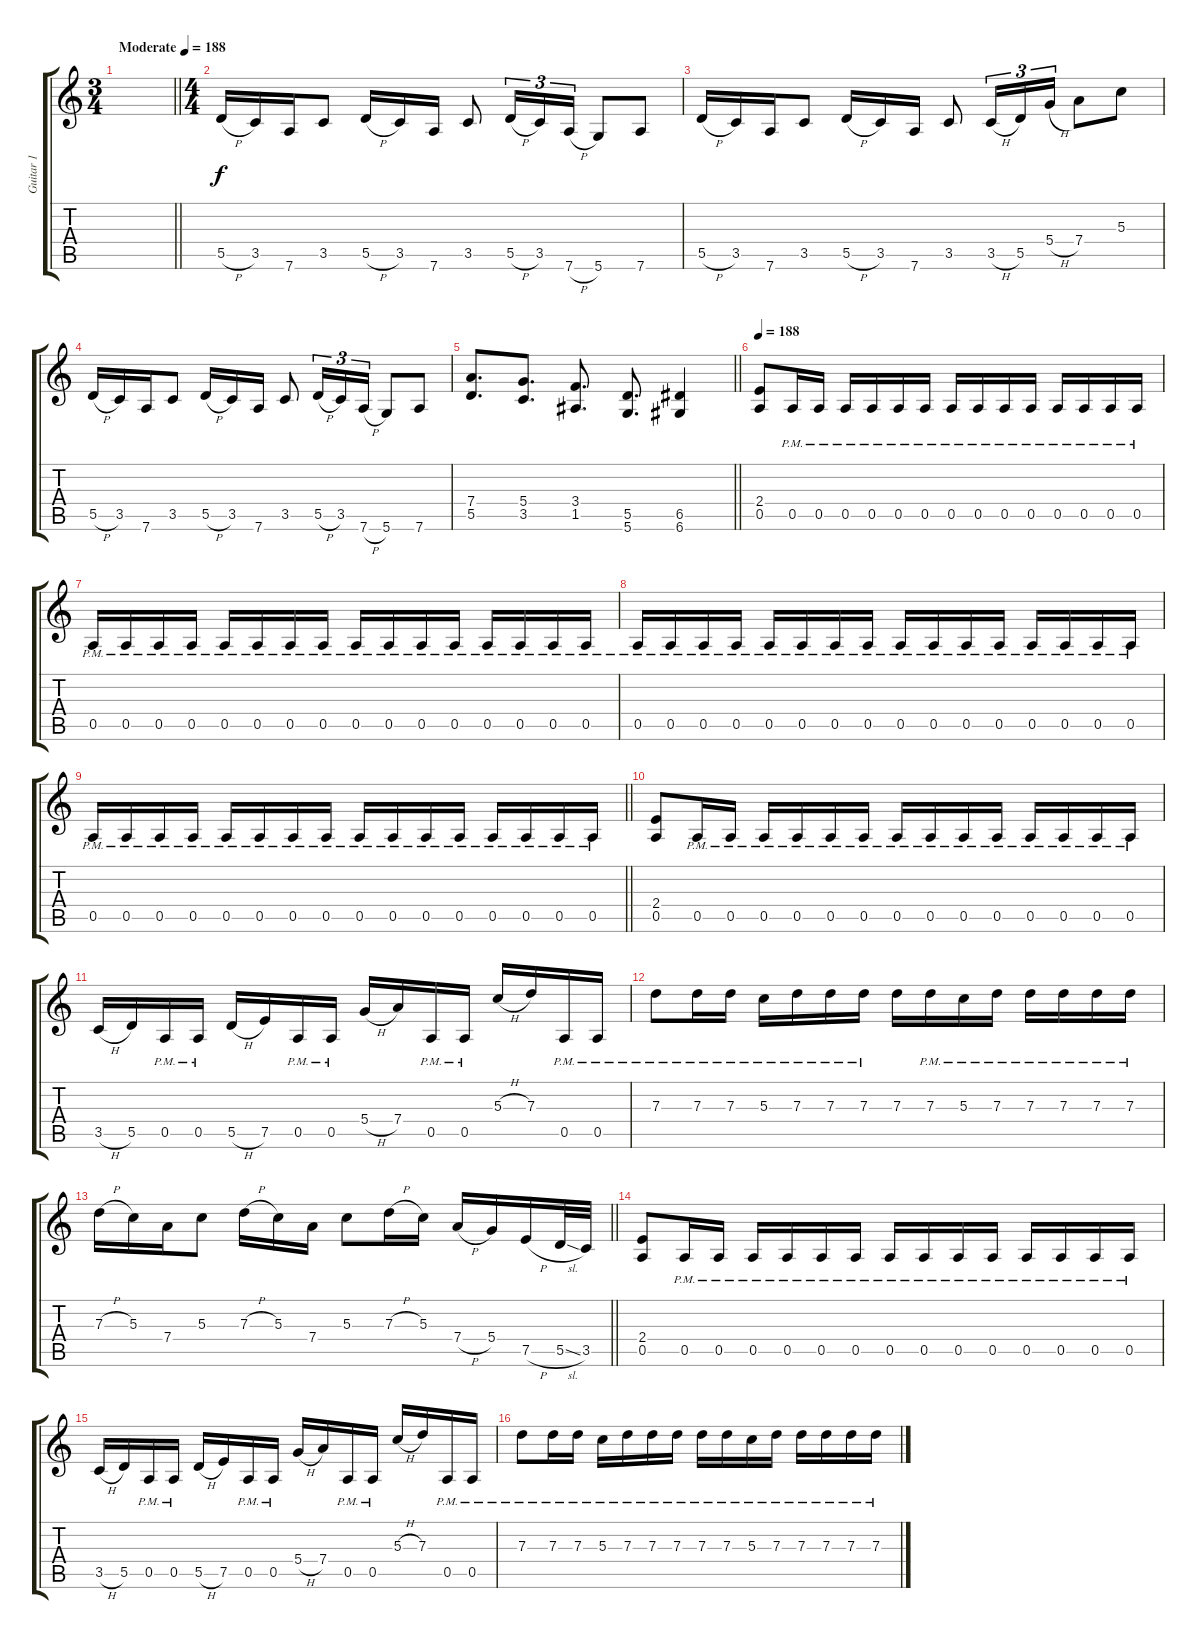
\track ("Guitar 1" "Guitar 1") {instrument distortionguitar}
\staff {score tabs}
\tuning (E4 B3 G3 D3 A2 D2) {hide}
\ts (3 4)
\tempo (188 "Moderate")
\tempo 155
\tempo (188 "Moderate")
\clef g2
\barLineRight lightlight
\ks c
|
\ts (4 4)
5.5{h}.16 3.5.16 7.6.16 3.5.8 5.5{h}.16 3.5.16 7.6.16 3.5.8 5.5{h}.16{tu (3 2)} 3.5.16{tu (3 2)} 7.6{h}.16{tu (3 2)} 5.6.8 7.6.8 |
5.5{h}.16 3.5.16 7.6.16 3.5.8 5.5{h}.16 3.5.16 7.6.16 3.5.8 3.5{h}.16{tu (3 2)} 5.5.16{tu (3 2)} 5.4{h}.16{tu (3 2)} 7.4.8 5.3.8 |
5.5{h}.16 3.5.16 7.6.16 3.5.8 5.5{h}.16 3.5.16 7.6.16 3.5.8 5.5{h}.16{tu (3 2)} 3.5.16{tu (3 2)} 7.6{h}.16{tu (3 2)} 5.6.8 7.6.8 |
\barLineRight lightlight
(7.4 5.5).8{d} (5.4 3.5).8{d} (3.4 1.5).8{d} (5.5 5.6).8{d} (6.5 6.6).4 |
\tempo 188
(2.4 0.5).8 0.5{pm}.16 0.5{pm}.16 0.5{pm}.16 0.5{pm}.16 0.5{pm}.16 0.5{pm}.16 0.5{pm}.16 0.5{pm}.16 0.5{pm}.16 0.5{pm}.16 0.5{pm}.16 0.5{pm}.16 0.5{pm}.16 0.5{pm}.16 |
0.5{pm}.16 0.5{pm}.16 0.5{pm}.16 0.5{pm}.16 0.5{pm}.16 0.5{pm}.16 0.5{pm}.16 0.5{pm}.16 0.5{pm}.16 0.5{pm}.16 0.5{pm}.16 0.5{pm}.16 0.5{pm}.16 0.5{pm}.16 0.5{pm}.16 0.5{pm}.16 |
0.5{pm}.16 0.5{pm}.16 0.5{pm}.16 0.5{pm}.16 0.5{pm}.16 0.5{pm}.16 0.5{pm}.16 0.5{pm}.16 0.5{pm}.16 0.5{pm}.16 0.5{pm}.16 0.5{pm}.16 0.5{pm}.16 0.5{pm}.16 0.5{pm}.16 0.5{pm}.16 |
\barLineRight lightlight
0.5{pm}.16 0.5{pm}.16 0.5{pm}.16 0.5{pm}.16 0.5{pm}.16 0.5{pm}.16 0.5{pm}.16 0.5{pm}.16 0.5{pm}.16 0.5{pm}.16 0.5{pm}.16 0.5{pm}.16 0.5{pm}.16 0.5{pm}.16 0.5{pm}.16 0.5{pm}.16 |
(2.4 0.5).8 0.5{pm}.16 0.5{pm}.16 0.5{pm}.16 0.5{pm}.16 0.5{pm}.16 0.5{pm}.16 0.5{pm}.16 0.5{pm}.16 0.5{pm}.16 0.5{pm}.16 0.5{pm}.16 0.5{pm}.16 0.5{pm}.16 0.5{pm}.16 |
3.5{h}.16 5.5.16 0.5{pm}.16 0.5{pm}.16 5.5{h}.16 7.5.16 0.5{pm}.16 0.5{pm}.16 5.4{h}.16 7.4.16 0.5{pm}.16 0.5{pm}.16 5.3{h}.16 7.3.16 0.5{pm}.16 0.5{pm}.16 |
7.3{pm}.8 7.3{pm}.16 7.3{pm}.16 5.3{pm}.16 7.3{pm}.16 7.3{pm}.16 7.3{pm}.16 7.3.16 7.3{pm}.16 5.3{pm}.16 7.3{pm}.16 7.3{pm}.16 7.3{pm}.16 7.3{pm}.16 7.3{pm}.16 |
\barLineRight lightlight
7.3{h}.16 5.3.16 7.4.16 5.3.8 7.3{h}.16 5.3.16 7.4.16 5.3.8 7.3{h}.16 5.3.16 7.4{h}.16 5.4.16 7.5{h}.16 5.5{sl}.32 3.5.32 |
(2.4 0.5).8 0.5{pm}.16 0.5{pm}.16 0.5{pm}.16 0.5{pm}.16 0.5{pm}.16 0.5{pm}.16 0.5{pm}.16 0.5{pm}.16 0.5{pm}.16 0.5{pm}.16 0.5{pm}.16 0.5{pm}.16 0.5{pm}.16 0.5{pm}.16 |
3.5{h}.16 5.5.16 0.5{pm}.16 0.5{pm}.16 5.5{h}.16 7.5.16 0.5{pm}.16 0.5{pm}.16 5.4{h}.16 7.4.16 0.5{pm}.16 0.5{pm}.16 5.3{h}.16 7.3.16 0.5{pm}.16 0.5{pm}.16 |
7.3{pm}.8 7.3{pm}.16 7.3{pm}.16 5.3{pm}.16 7.3{pm}.16 7.3{pm}.16 7.3{pm}.16 7.3{pm}.16 7.3{pm}.16 5.3{pm}.16 7.3{pm}.16 7.3{pm}.16 7.3{pm}.16 7.3{pm}.16 7.3{pm}.16
